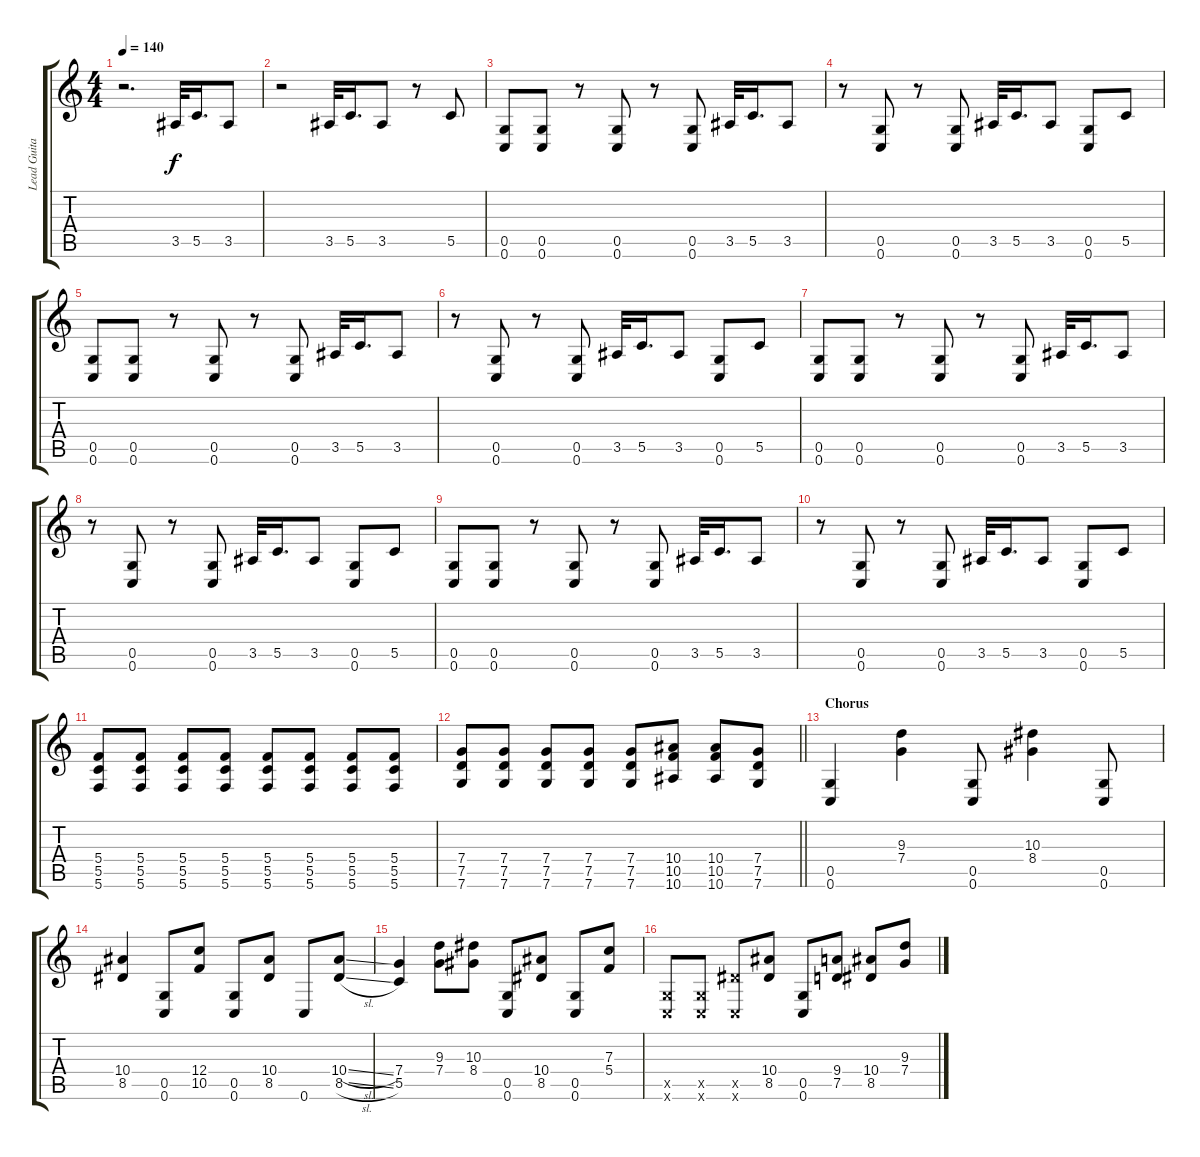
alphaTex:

\track ("Lead Guitar" "Lead Guita") {instrument distortionguitar}
\staff {score tabs}
\tuning (D4 A3 F3 C3 G2 C2) {hide}
\ts (4 4)
\tempo 140
\clef g2
\ks c
r.2{d dy f} 3.5.32 5.5.16{d} 3.5.8 |
r.2 3.5.32 5.5.16{d} 3.5.8 r.8 5.5.8 |
(0.5 0.6).8 (0.5 0.6).8 r.8 (0.5 0.6).8 r.8 (0.5 0.6).8 3.5.32 5.5.16{d} 3.5.8 |
r.8 (0.5 0.6).8 r.8 (0.5 0.6).8 3.5.32 5.5.16{d} 3.5.8 (0.5 0.6).8 5.5.8 |
(0.5 0.6).8 (0.5 0.6).8 r.8 (0.5 0.6).8 r.8 (0.5 0.6).8 3.5.32 5.5.16{d} 3.5.8 |
r.8 (0.5 0.6).8 r.8 (0.5 0.6).8 3.5.32 5.5.16{d} 3.5.8 (0.5 0.6).8 5.5.8 |
(0.5 0.6).8 (0.5 0.6).8 r.8 (0.5 0.6).8 r.8 (0.5 0.6).8 3.5.32 5.5.16{d} 3.5.8 |
r.8 (0.5 0.6).8 r.8 (0.5 0.6).8 3.5.32 5.5.16{d} 3.5.8 (0.5 0.6).8 5.5.8 |
(0.5 0.6).8 (0.5 0.6).8 r.8 (0.5 0.6).8 r.8 (0.5 0.6).8 3.5.32 5.5.16{d} 3.5.8 |
r.8 (0.5 0.6).8 r.8 (0.5 0.6).8 3.5.32 5.5.16{d} 3.5.8 (0.5 0.6).8 5.5.8 |
(5.4 5.5 5.6).8 (5.4 5.5 5.6).8 (5.4 5.5 5.6).8 (5.4 5.5 5.6).8 (5.4 5.5 5.6).8 (5.4 5.5 5.6).8 (5.4 5.5 5.6).8 (5.4 5.5 5.6).8 |
\barLineRight lightlight
(7.4 7.5 7.6).8 (7.4 7.5 7.6).8 (7.4 7.5 7.6).8 (7.4 7.5 7.6).8 (7.4 7.5 7.6).8 (10.4 10.5 10.6).8 (10.4 10.5 10.6).8 (7.4 7.5 7.6).8 |
\section ("" "Chorus")
(0.5 0.6).4 (9.3 7.4).4 (0.5 0.6).8 (10.3 8.4).4 (0.5 0.6).8 |
(10.4 8.5).4 (0.5 0.6).8 (12.4 10.5).8 (0.5 0.6).8 (10.4 8.5).8 0.6.8 (10.4{sl} 8.5{sl}).8 |
(7.4 5.5).4 (9.3 7.4).8 (10.3 8.4).8 (0.5 0.6).8 (10.4 8.5).8 (0.5 0.6).8 (7.3 5.4).8 |
(0.5{x} 0.6{x}).8 (0.5{x} 0.6{x}).8 (8.5{x} 0.6{x}).8 (10.4 8.5).8 (0.5 0.6).8 (9.4 7.5).8 (10.4 8.5).8 (9.3 7.4).8
